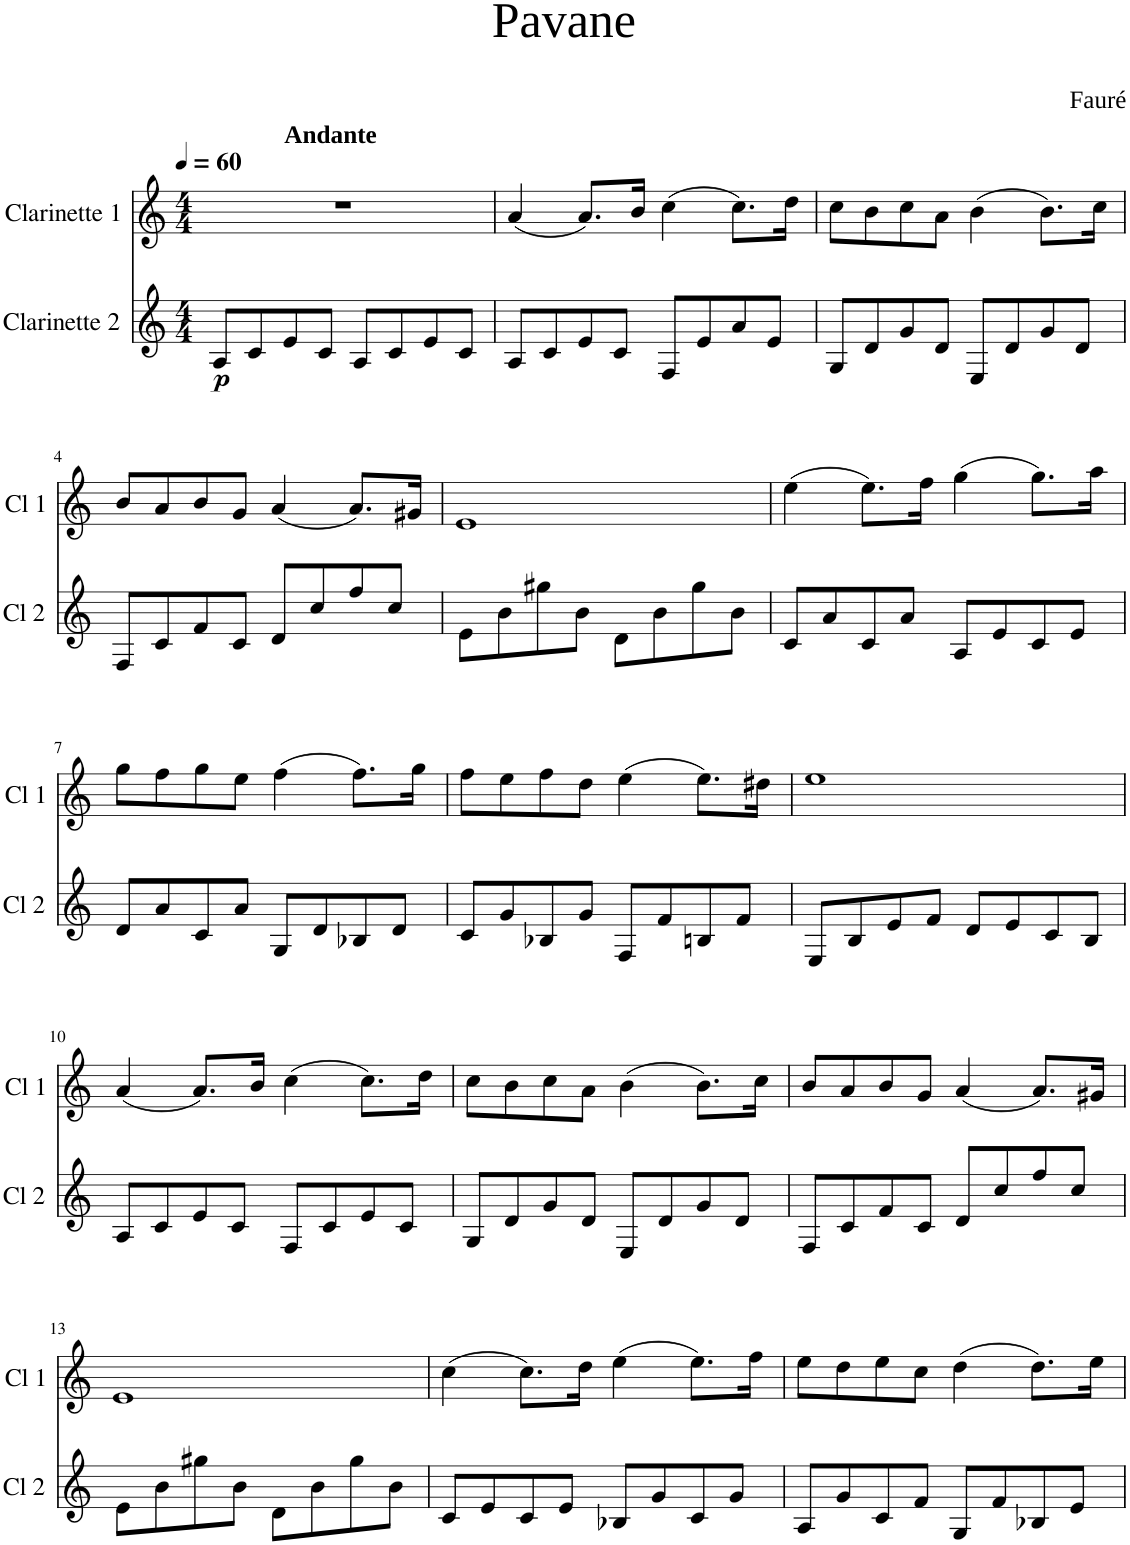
**kern	**dynam	**kern
*part2	*part2	*part1
*staff2	*staff2	*staff1
*I"Clarinette 2	*	*I"Clarinette 1
*I'Cl 2	*	*I'Cl 1
*clefG2	*	*clefG2
*Trd1c2	*	*Trd1c2
*k[]	*	*k[]
*M4/4	*	*M4/4
*MM60	*	*MM60
=1	=1	=1
!	!	!LO:TX:a:B:t=Andante
!	!LO:DY:b	!
8A/L	p	1r
8c/	.	.
8e/	.	.
8c/J	.	.
8A/L	.	.
8c/	.	.
8e/	.	.
8c/J	.	.
=2	=2	=2
8A/L	.	(4a/
8c/	.	.
8e/	.	8.a/L)
8c/J	.	.
.	.	16b/Jk
8F/L	.	(4cc\
8e/	.	.
8a/	.	8.cc\L)
8e/J	.	.
.	.	16dd\Jk
=3	=3	=3
8G/L	.	8cc\L
8d/	.	8b\
8g/	.	8cc\
8d/J	.	8a\J
8E/L	.	(4b\
8d/	.	.
8g/	.	8.b\L)
8d/J	.	.
.	.	16cc\Jk
!!LO:LB:g=z
=4	=4	=4
8F/L	.	8b/L
8c/	.	8a/
8f/	.	8b/
8c/J	.	8g/J
8d/L	.	(4a/
8cc/	.	.
8ff/	.	8.a/L)
8cc/J	.	.
.	.	16g#X/Jk
=5	=5	=5
8e\L	.	1e
8b\	.	.
8gg#X\	.	.
8b\J	.	.
8d\L	.	.
8b\	.	.
8gg#\	.	.
8b\J	.	.
=6	=6	=6
8c/L	.	(4ee\
8a/	.	.
8c/	.	8.ee\L)
8a/J	.	.
.	.	16ff\Jk
8A/L	.	(4gg\
8e/	.	.
8c/	.	8.gg\L)
8e/J	.	.
.	.	16aa\Jk
!!LO:LB:g=z
=7	=7	=7
8d/L	.	8gg\L
8a/	.	8ff\
8c/	.	8gg\
8a/J	.	8ee\J
8G/L	.	(4ff\
8d/	.	.
8B-X/	.	8.ff\L)
8d/J	.	.
.	.	16gg\Jk
=8	=8	=8
8c/L	.	8ff\L
8g/	.	8ee\
8B-X/	.	8ff\
8g/J	.	8dd\J
8F/L	.	(4ee\
8f/	.	.
8Bn/	.	8.ee\L)
8f/J	.	.
.	.	16dd#X\Jk
=9	=9	=9
8E/L	.	1ee
8B/	.	.
8e/	.	.
8f/J	.	.
8d/L	.	.
8e/	.	.
8c/	.	.
8B/J	.	.
!!LO:LB:g=z
=10	=10	=10
8A/L	.	(4a/
8c/	.	.
8e/	.	8.a/L)
8c/J	.	.
.	.	16b/Jk
8F/L	.	(4cc\
8c/	.	.
8e/	.	8.cc\L)
8c/J	.	.
.	.	16dd\Jk
=11	=11	=11
8G/L	.	8cc\L
8d/	.	8b\
8g/	.	8cc\
8d/J	.	8a\J
8E/L	.	(4b\
8d/	.	.
8g/	.	8.b\L)
8d/J	.	.
.	.	16cc\Jk
=12	=12	=12
8F/L	.	8b/L
8c/	.	8a/
8f/	.	8b/
8c/J	.	8g/J
8d/L	.	(4a/
8cc/	.	.
8ff/	.	8.a/L)
8cc/J	.	.
.	.	16g#X/Jk
!!LO:LB:g=z
=13	=13	=13
8e\L	.	1e
8b\	.	.
8gg#X\	.	.
8b\J	.	.
8d\L	.	.
8b\	.	.
8gg#\	.	.
8b\J	.	.
=14	=14	=14
8c/L	.	(4cc\
8e/	.	.
8c/	.	8.cc\L)
8e/J	.	.
.	.	16dd\Jk
8B-X/L	.	(4ee\
8g/	.	.
8c/	.	8.ee\L)
8g/J	.	.
.	.	16ff\Jk
=15	=15	=15
8A/L	.	8ee\L
8g/	.	8dd\
8c/	.	8ee\
8f/J	.	8cc\J
8G/L	.	(4dd\
8f/	.	.
8B-X/	.	8.dd\L)
8e/J	.	.
.	.	16ee\Jk
=	=	=
*-	*-	*-
